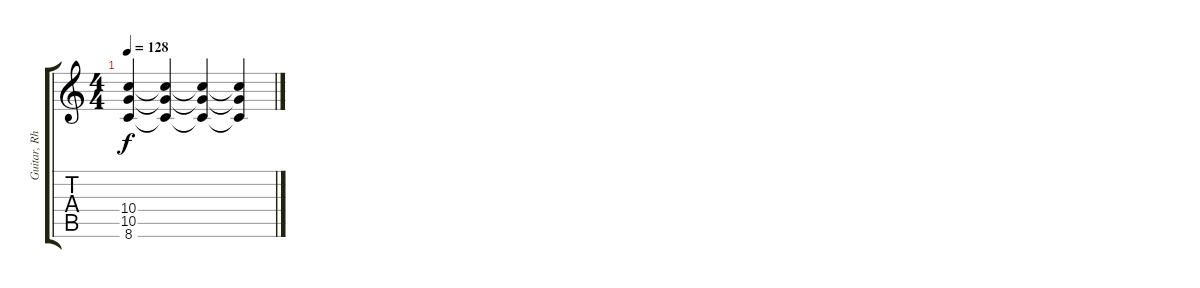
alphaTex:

\track ("Guitar, Rhythm" "Guitar, Rh") {instrument electricguitarclean}
\staff {score tabs}
\tuning (E4 B3 G3 D3 A2 E2) {hide}
\ts (4 4)
\tempo 128
\clef g2
\ks c
(10.4{t} 10.5{t} 8.6{t}).4{dy f} (10.4{t} 10.5{t} 8.6{t}).4 (10.4{t} 10.5{t} 8.6{t}).4 (10.4{t} 10.5{t} 8.6{t}).4
